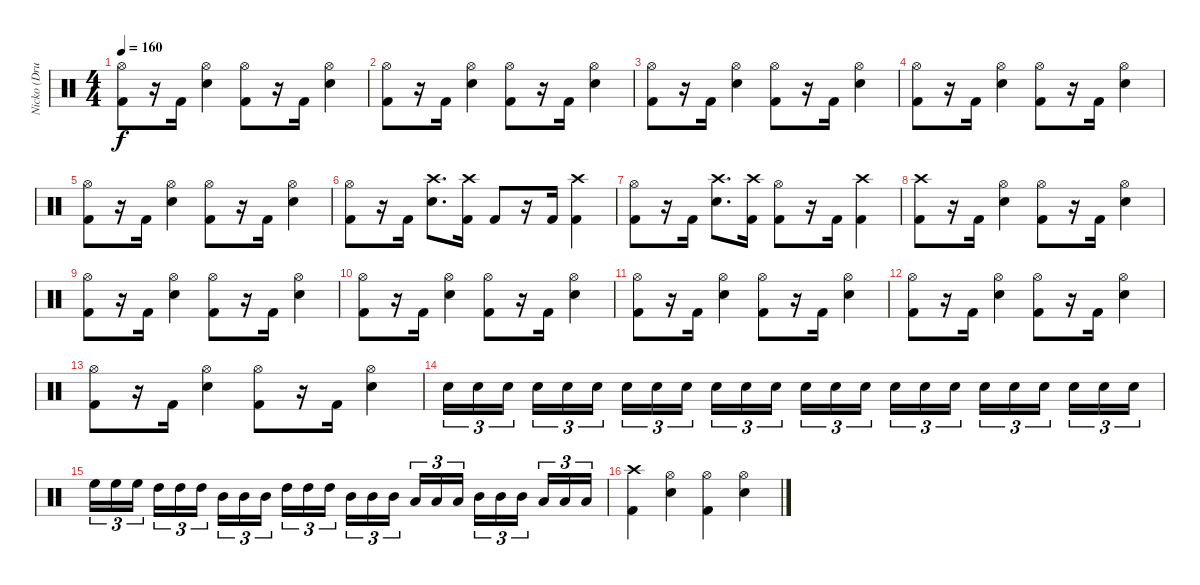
\track ("Nicko (Drums)" "Nicko (Dru") {instrument percussion}
\staff {score}
\articulation defaults
\ts (4 4)
\tempo 160
\clef neutral
\ks c
("Hi-Hat (open)" "Kick (hit) 2").8{dy f} r.16 "Kick (hit) 2".16 ("Hi-Hat (open)" "Snare (hit) 2").4 ("Hi-Hat (open)" "Kick (hit) 2").8 r.16 "Kick (hit) 2".16 ("Hi-Hat (open)" "Snare (hit) 2").4 |
("Hi-Hat (open)" "Kick (hit) 2").8 r.16 "Kick (hit) 2".16 ("Hi-Hat (open)" "Snare (hit) 2").4 ("Hi-Hat (open)" "Kick (hit) 2").8 r.16 "Kick (hit) 2".16 ("Hi-Hat (open)" "Snare (hit) 2").4 |
("Hi-Hat (open)" "Kick (hit) 2").8 r.16 "Kick (hit) 2".16 ("Hi-Hat (open)" "Snare (hit) 2").4 ("Hi-Hat (open)" "Kick (hit) 2").8 r.16 "Kick (hit) 2".16 ("Hi-Hat (open)" "Snare (hit) 2").4 |
("Hi-Hat (open)" "Kick (hit) 2").8 r.16 "Kick (hit) 2".16 ("Hi-Hat (open)" "Snare (hit) 2").4 ("Hi-Hat (open)" "Kick (hit) 2").8 r.16 "Kick (hit) 2".16 ("Hi-Hat (open)" "Snare (hit) 2").4 |
("Hi-Hat (open)" "Kick (hit) 2").8 r.16 "Kick (hit) 2".16 ("Hi-Hat (open)" "Snare (hit) 2").4 ("Hi-Hat (open)" "Kick (hit) 2").8 r.16 "Kick (hit) 2".16 ("Hi-Hat (open)" "Snare (hit) 2").4 |
("Hi-Hat (open)" "Kick (hit) 2").8 r.16 "Kick (hit) 2".16 ("Crash high (hit)" "Snare (hit) 2").8{d} ("Crash high (hit)" "Kick (hit) 2").16 "Kick (hit) 2".8 r.16 "Kick (hit) 2".16 ("Crash high (hit)" "Kick (hit) 2").4 |
("Hi-Hat (open)" "Kick (hit) 2").8 r.16 "Kick (hit) 2".16 ("Crash high (hit)" "Snare (hit) 2").8{d} ("Crash high (hit)" "Kick (hit) 2").16 ("Hi-Hat (open)" "Kick (hit) 2").8 r.16 "Kick (hit) 2".16 ("Crash high (hit)" "Kick (hit) 2").4 |
("Crash high (hit)" "Kick (hit) 2").8 r.16 "Kick (hit) 2".16 ("Hi-Hat (open)" "Snare (hit) 2").4 ("Hi-Hat (open)" "Kick (hit) 2").8 r.16 "Kick (hit) 2".16 ("Hi-Hat (open)" "Snare (hit) 2").4 |
("Hi-Hat (open)" "Kick (hit) 2").8 r.16 "Kick (hit) 2".16 ("Hi-Hat (open)" "Snare (hit) 2").4 ("Hi-Hat (open)" "Kick (hit) 2").8 r.16 "Kick (hit) 2".16 ("Hi-Hat (open)" "Snare (hit) 2").4 |
("Hi-Hat (open)" "Kick (hit) 2").8 r.16 "Kick (hit) 2".16 ("Hi-Hat (open)" "Snare (hit) 2").4 ("Hi-Hat (open)" "Kick (hit) 2").8 r.16 "Kick (hit) 2".16 ("Hi-Hat (open)" "Snare (hit) 2").4 |
("Hi-Hat (open)" "Kick (hit) 2").8 r.16 "Kick (hit) 2".16 ("Hi-Hat (open)" "Snare (hit) 2").4 ("Hi-Hat (open)" "Kick (hit) 2").8 r.16 "Kick (hit) 2".16 ("Hi-Hat (open)" "Snare (hit) 2").4 |
("Hi-Hat (open)" "Kick (hit) 2").8 r.16 "Kick (hit) 2".16 ("Hi-Hat (open)" "Snare (hit) 2").4 ("Hi-Hat (open)" "Kick (hit) 2").8 r.16 "Kick (hit) 2".16 ("Hi-Hat (open)" "Snare (hit) 2").4 |
("Hi-Hat (open)" "Kick (hit) 2").8 r.16 "Kick (hit) 2".16 ("Hi-Hat (open)" "Snare (hit) 2").4 ("Hi-Hat (open)" "Kick (hit) 2").8 r.16 "Kick (hit) 2".16 ("Hi-Hat (open)" "Snare (hit) 2").4 |
"Snare (hit) 2".16{tu (3 2)} "Snare (hit) 2".16{tu (3 2)} "Snare (hit) 2".16{tu (3 2)} "Snare (hit) 2".16{tu (3 2)} "Snare (hit) 2".16{tu (3 2)} "Snare (hit) 2".16{tu (3 2)} "Snare (hit) 2".16{tu (3 2)} "Snare (hit) 2".16{tu (3 2)} "Snare (hit) 2".16{tu (3 2)} "Snare (hit) 2".16{tu (3 2)} "Snare (hit) 2".16{tu (3 2)} "Snare (hit) 2".16{tu (3 2)} "Snare (hit) 2".16{tu (3 2)} "Snare (hit) 2".16{tu (3 2)} "Snare (hit) 2".16{tu (3 2)} "Snare (hit) 2".16{tu (3 2)} "Snare (hit) 2".16{tu (3 2)} "Snare (hit) 2".16{tu (3 2)} "Snare (hit) 2".16{tu (3 2)} "Snare (hit) 2".16{tu (3 2)} "Snare (hit) 2".16{tu (3 2)} "Snare (hit) 2".16{tu (3 2)} "Snare (hit) 2".16{tu (3 2)} "Snare (hit) 2".16{tu (3 2)} |
"High Floor Tom (hit)".16{tu (3 2)} "High Floor Tom (hit)".16{tu (3 2)} "High Floor Tom (hit)".16{tu (3 2)} "High Tom (hit)".16{tu (3 2)} "High Tom (hit)".16{tu (3 2)} "High Tom (hit)".16{tu (3 2)} "Mid Tom (hit)".16{tu (3 2)} "Mid Tom (hit)".16{tu (3 2)} "Mid Tom (hit)".16{tu (3 2)} "High Tom (hit)".16{tu (3 2)} "High Tom (hit)".16{tu (3 2)} "High Tom (hit)".16{tu (3 2)} "Mid Tom (hit)".16{tu (3 2)} "Mid Tom (hit)".16{tu (3 2)} "Mid Tom (hit)".16{tu (3 2)} "Low Tom (hit)".16{tu (3 2)} "Low Tom (hit)".16{tu (3 2)} "Low Tom (hit)".16{tu (3 2)} "Mid Tom (hit)".16{tu (3 2)} "Mid Tom (hit)".16{tu (3 2)} "Mid Tom (hit)".16{tu (3 2)} "Low Tom (hit)".16{tu (3 2)} "Low Tom (hit)".16{tu (3 2)} "Low Tom (hit)".16{tu (3 2)} |
("Crash high (hit)" "Kick (hit) 2").4 ("Hi-Hat (open)" "Snare (hit) 2").4 ("Hi-Hat (open)" "Kick (hit) 2").4 ("Hi-Hat (open)" "Snare (hit) 2").4
